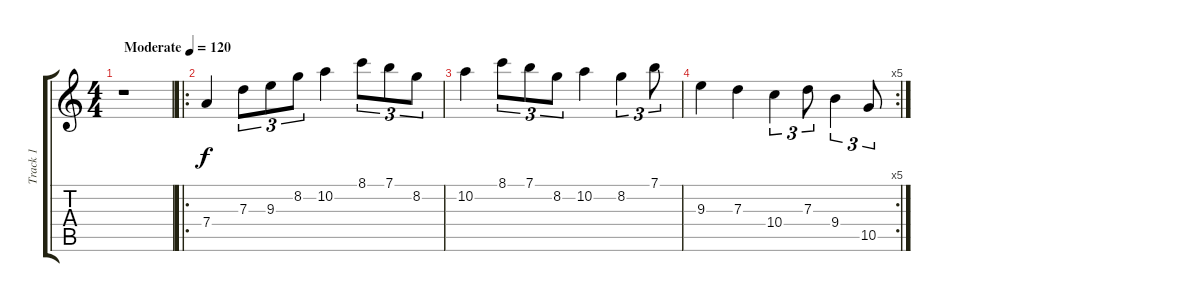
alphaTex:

\track ("Track 1" "Track 1") {instrument acousticguitarsteel}
\staff {score tabs}
\tuning (E4 B3 G3 D3 A2 E2) {hide}
\ts (4 4)
\tempo (120 "Moderate")
\clef g2
\ks c
r.1{dy f instrument acousticguitarsteel} |
\ro
7.4.4 7.3.8{tu (3 2)} 9.3.8{tu (3 2)} 8.2.8{tu (3 2)} 10.2.4 8.1.8{tu (3 2)} 7.1.8{tu (3 2)} 8.2.8{tu (3 2)} |
10.2.4 8.1.8{tu (3 2)} 7.1.8{tu (3 2)} 8.2.8{tu (3 2)} 10.2.4 8.2.4{tu (3 2)} 7.1.8{tu (3 2)} |
\rc 5
9.3.4 7.3.4 10.4.4{tu (3 2)} 7.3.8{tu (3 2)} 9.4.4{tu (3 2)} 10.5.8{tu (3 2)}
